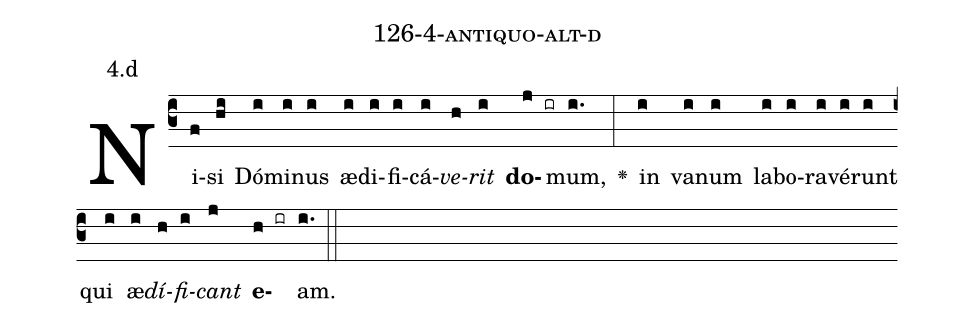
name: 126-4-antiquo-alt-d;
annotation: 4.d;
%%
(c3)Ni(f)si(hi) Dó(i)mi(i)nus(i) æ(i)di(i)fi(i)cá(i)<i>ve</i>(h)<i>rit</i>(i) <b>do</b>(j ir)mum,(i.) <v>\greheightstar</v>(:) in(i) va(i)num(i) la(i)bo(i)ra(i)vé(i)runt(i) qui(i) æ(i)<i>dí</i>(h)<i>fi</i>(i)<i>cant</i>(j) <b>e</b>(h ir)am.(i.) (::)


%E(i) u(h) o(i) u(j) a(h) e.(i.) (::)
